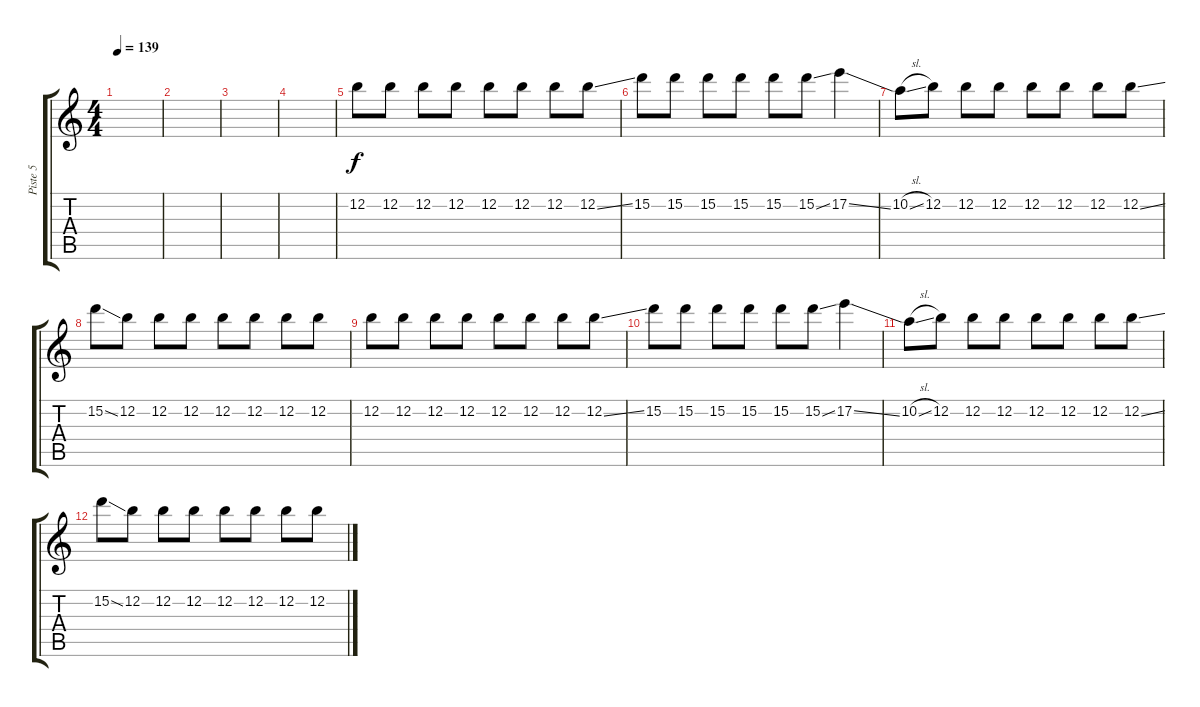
\track ("Piste 5" "Piste 5") {instrument distortionguitar}
\staff {score tabs}
\tuning (E4 B3 G3 D3 A2 E2) {hide}
\ts (4 4)
\tempo 139
\clef g2
\ks c
|
|
|
|
12.2.8 12.2.8 12.2.8 12.2.8 12.2.8 12.2.8 12.2.8 12.2{ss}.8 |
15.2.8 15.2.8 15.2.8 15.2.8 15.2.8 15.2{ss}.8 17.2{ss}.4 |
10.2{sl}.8 12.2.8 12.2.8 12.2.8 12.2.8 12.2.8 12.2.8 12.2{ss}.8 |
15.2{ss}.8 12.2.8 12.2.8 12.2.8 12.2.8 12.2.8 12.2.8 12.2.8 |
12.2.8 12.2.8 12.2.8 12.2.8 12.2.8 12.2.8 12.2.8 12.2{ss}.8 |
15.2.8 15.2.8 15.2.8 15.2.8 15.2.8 15.2{ss}.8 17.2{ss}.4 |
10.2{sl}.8 12.2.8 12.2.8 12.2.8 12.2.8 12.2.8 12.2.8 12.2{ss}.8 |
15.2{ss}.8 12.2.8 12.2.8 12.2.8 12.2.8 12.2.8 12.2.8 12.2.8
